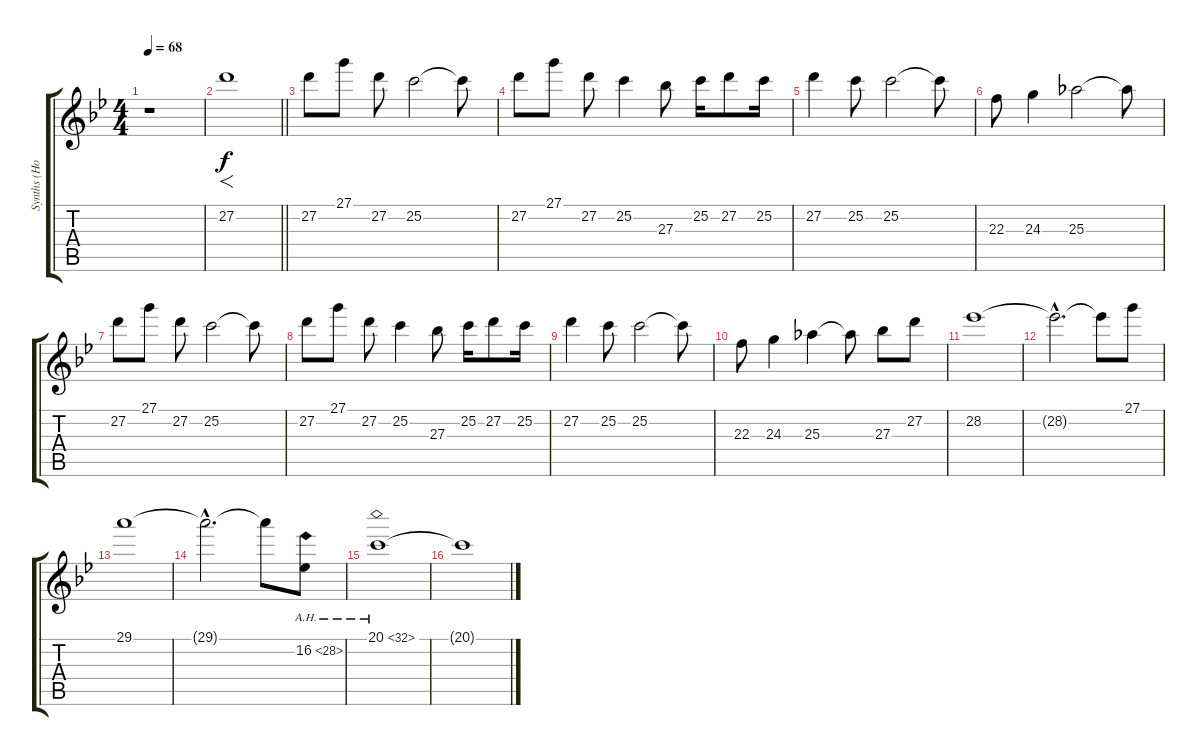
\track ("Synths (Hogson)" "Synths (Ho") {instrument stringensemble1}
\staff {score tabs}
\tuning (E4 B3 G3 D3 A2 E2) {hide}
\ts (4 4)
\tempo 68
\clef g2
\ks bb
r.1{dy f} |
\barLineRight lightlight
27.2.1{f instrument recorder} |
27.2.8 27.1.8 27.2.8 25.2.2 25.2{t}.8 |
27.2.8 27.1.8 27.2.8 25.2.4 27.3.8 25.2.16 27.2.8 25.2.16 |
27.2.4 25.2.8 25.2.2 25.2{t}.8 |
22.3.8 24.3.4 25.3.2 25.3{t}.8 |
27.2.8 27.1.8 27.2.8 25.2.2 25.2{t}.8 |
27.2.8 27.1.8 27.2.8 25.2.4 27.3.8 25.2.16 27.2.8 25.2.16 |
27.2.4 25.2.8 25.2.2 25.2{t}.8 |
22.3.8 24.3.4 25.3.4 25.3{t}.8 27.3.8 27.2.8 |
28.2.1 |
28.2{hac t}.2{d} 28.2{t}.8 27.1.8 |
29.1.1 |
29.1{hac t}.2{d} 29.1{t}.8 16.2{ah 12}.8 |
20.1{ah 12}.1 |
20.1{t}.1
